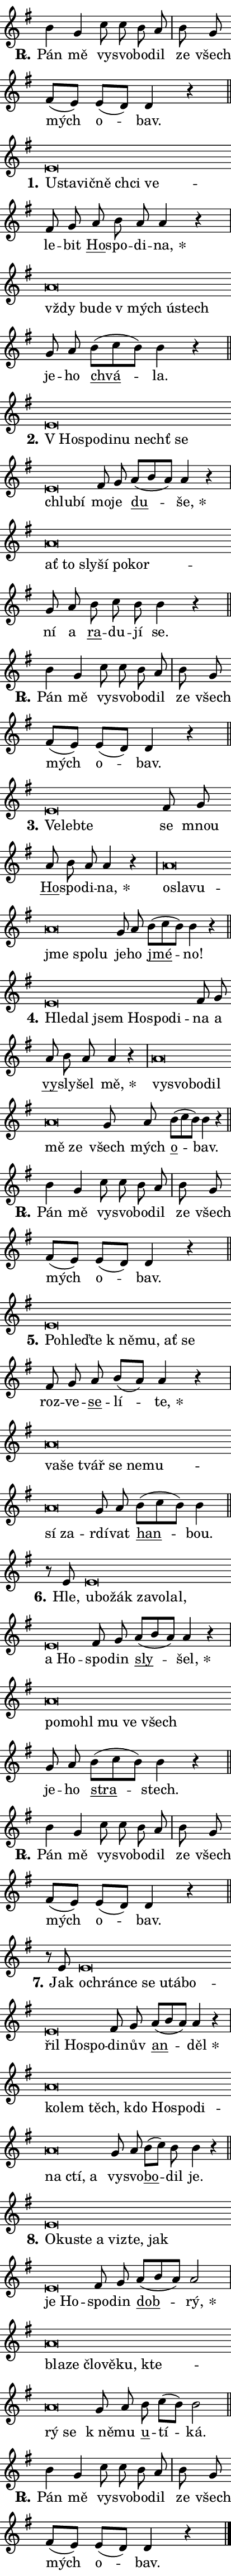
\version "2.22.1"
\header { tagline = "" }
\paper {
  indent = 0\cm
  top-margin = 0\cm
  right-margin = 0\cm
  bottom-margin = 0\cm
  left-margin = 0\cm
  paper-width = 7\cm
  page-breaking = #ly:one-page-breaking
  system-system-spacing.basic-distance = #11
  score-system-spacing.basic-distance = #11.3
  ragged-last = ##f
}


%% Author: Thomas Morley
%% https://lists.gnu.org/archive/html/lilypond-user/2020-05/msg00002.html
#(define (line-position grob)
"Returns position of @var[grob} in current system:
   @code{'start}, if at first time-step
   @code{'end}, if at last time-step
   @code{'middle} otherwise
"
  (let* ((col (ly:item-get-column grob))
         (ln (ly:grob-object col 'left-neighbor))
         (rn (ly:grob-object col 'right-neighbor))
         (col-to-check-left (if (ly:grob? ln) ln col))
         (col-to-check-right (if (ly:grob? rn) rn col))
         (break-dir-left
           (and
             (ly:grob-property col-to-check-left 'non-musical #f)
             (ly:item-break-dir col-to-check-left)))
         (break-dir-right
           (and
             (ly:grob-property col-to-check-right 'non-musical #f)
             (ly:item-break-dir col-to-check-right))))
        (cond ((eqv? 1 break-dir-left) 'start)
              ((eqv? -1 break-dir-right) 'end)
              (else 'middle))))

#(define (tranparent-at-line-position vctor)
  (lambda (grob)
  "Relying on @code{line-position} select the relevant enry from @var{vctor}.
Used to determine transparency,"
    (case (line-position grob)
      ((end) (not (vector-ref vctor 0)))
      ((middle) (not (vector-ref vctor 1)))
      ((start) (not (vector-ref vctor 2))))))

noteHeadBreakVisibility =
#(define-music-function (break-visibility)(vector?)
"Makes @code{NoteHead}s transparent relying on @var{break-visibility}"
#{
  \override NoteHead.transparent =
    #(tranparent-at-line-position break-visibility)
#})

#(define delete-ledgers-for-transparent-note-heads
  (lambda (grob)
    "Reads whether a @code{NoteHead} is transparent.
If so this @code{NoteHead} is removed from @code{'note-heads} from
@var{grob}, which is supposed to be @code{LedgerLineSpanner}.
As a result ledgers are not printed for this @code{NoteHead}"
    (let* ((nhds-array (ly:grob-object grob 'note-heads))
           (nhds-list
             (if (ly:grob-array? nhds-array)
                 (ly:grob-array->list nhds-array)
                 '()))
           ;; Relies on the transparent-property being done before
           ;; Staff.LedgerLineSpanner.after-line-breaking is executed.
           ;; This is fragile ...
           (to-keep
             (remove
               (lambda (nhd)
                 (ly:grob-property nhd 'transparent #f))
               nhds-list)))
      ;; TODO find a better method to iterate over grob-arrays, similiar
      ;; to filter/remove etc for lists
      ;; For now rebuilt from scratch
      (set! (ly:grob-object grob 'note-heads)  '())
      (for-each
        (lambda (nhd)
          (ly:pointer-group-interface::add-grob grob 'note-heads nhd))
        to-keep))))

hideNotes = {
  \noteHeadBreakVisibility #begin-of-line-visible
}
unHideNotes = {
  \noteHeadBreakVisibility #all-visible
}

% work-around for resetting accidentals
% https://lilypond.org/doc/v2.23/Documentation/notation/displaying-rhythms#unmetered-music
cadenzaMeasure = {
  \cadenzaOff
  \partial 1024 s1024
  \cadenzaOn
}

#(define-markup-command (accent layout props text) (markup?)
  "Underline accented syllable"
  (interpret-markup layout props
    #{\markup \override #'(offset . 4.3) \underline { #text }#}))

responsum = \markup \concat {
  "R" \hspace #-1.05 \path #0.1 #'((moveto 0 0.07) (lineto 0.9 0.8)) \hspace #0.05 "."
}

\layout {
    \context {
        \Staff
        \remove "Time_signature_engraver"
        \override LedgerLineSpanner.after-line-breaking = #delete-ledgers-for-transparent-note-heads
    }
    \context {
        \Voice {
            \override NoteHead.output-attributes = #'((class . "notehead"))
            \override Hairpin.height = #0.55
        }
    }
    \context {
        \Lyrics {
            \override StanzaNumber.output-attributes = #'((class . "stanzanumber"))
            \override LyricSpace.minimum-distance = #0.9
            \override LyricText.font-name = #"TeX Gyre Schola"
            \override LyricText.font-size = 1
            \override StanzaNumber.font-name = #"TeX Gyre Schola Bold"
            \override StanzaNumber.font-size = 1
        }
    }
}

% magnetic-lyrics.ily
%
%   written by
%     Jean Abou Samra <jean@abou-samra.fr>
%     Werner Lemberg <wl@gnu.org>
%
%   adapted by
%     Jiri Hon <jiri.hon@gmail.com>
%
% Version 2022-Apr-15

% https://www.mail-archive.com/lilypond-user@gnu.org/msg149350.html

#(define (Left_hyphen_pointer_engraver context)
   "Collect syllable-hyphen-syllable occurrences in lyrics and store
them in properties.  This engraver only looks to the left.  For
example, if the lyrics input is @code{foo -- bar}, it does the
following.

@itemize @bullet
@item
Set the @code{text} property of the @code{LyricHyphen} grob between
@q{foo} and @q{bar} to @code{foo}.

@item
Set the @code{left-hyphen} property of the @code{LyricText} grob with
text @q{foo} to the @code{LyricHyphen} grob between @q{foo} and
@q{bar}.
@end itemize

Use this auxiliary engraver in combination with the
@code{lyric-@/text::@/apply-@/magnetic-@/offset!} hook."
   (let ((hyphen #f)
         (text #f))
     (make-engraver
      (acknowledgers
       ((lyric-syllable-interface engraver grob source-engraver)
        (set! text grob)))
      (end-acknowledgers
       ((lyric-hyphen-interface engraver grob source-engraver)
        ;(when (not (grob::has-interface grob 'lyric-space-interface))
          (set! hyphen grob)));)
      ((stop-translation-timestep engraver)
       (when (and text hyphen)
         (ly:grob-set-object! text 'left-hyphen hyphen))
       (set! text #f)
       (set! hyphen #f)))))

#(define (lyric-text::apply-magnetic-offset! grob)
   "If the space between two syllables is less than the value in
property @code{LyricText@/.details@/.squash-threshold}, move the right
syllable to the left so that it gets concatenated with the left
syllable.

Use this function as a hook for
@code{LyricText@/.after-@/line-@/breaking} if the
@code{Left_@/hyphen_@/pointer_@/engraver} is active."
   (let ((hyphen (ly:grob-object grob 'left-hyphen #f)))
     (when hyphen
       (let ((left-text (ly:spanner-bound hyphen LEFT)))
         (when (grob::has-interface left-text 'lyric-syllable-interface)
           (let* ((common (ly:grob-common-refpoint grob left-text X))
                  (this-x-ext (ly:grob-extent grob common X))
                  (left-x-ext
                   (begin
                     ;; Trigger magnetism for left-text.
                     (ly:grob-property left-text 'after-line-breaking)
                     (ly:grob-extent left-text common X)))
                  ;; `delta` is the gap width between two syllables.
                  (delta (- (interval-start this-x-ext)
                            (interval-end left-x-ext)))
                  (details (ly:grob-property grob 'details))
                  (threshold (assoc-get 'squash-threshold details 0.2)))
             (when (< delta threshold)
               (let* (;; We have to manipulate the input text so that
                      ;; ligatures crossing syllable boundaries are not
                      ;; disabled.  For languages based on the Latin
                      ;; script this is essentially a beautification.
                      ;; However, for non-Western scripts it can be a
                      ;; necessity.
                      (lt (ly:grob-property left-text 'text))
                      (rt (ly:grob-property grob 'text))
                      (is-space (grob::has-interface hyphen 'lyric-space-interface))
                      (space (if is-space " " ""))
                      (space-markup (grob-interpret-markup grob " "))
                      (space-size (interval-length (ly:stencil-extent space-markup X)))
                      (extra-delta (if is-space space-size 0))
                      ;; Append new syllable.
                      (ltrt-space (if (and (string? lt) (string? rt))
                                (string-append lt space rt)
                                (make-concat-markup (list lt space rt))))
                      ;; Right-align `ltrt` to the right side.
                      (ltrt-space-markup (grob-interpret-markup
                               grob
                               (make-translate-markup
                                (cons (interval-length this-x-ext) 0)
                                (make-right-align-markup ltrt-space)))))
                 (begin
                   ;; Don't print `left-text`.
                   (ly:grob-set-property! left-text 'stencil #f)
                   ;; Set text and stencil (which holds all collected
                   ;; syllables so far) and shift it to the left.
                   (ly:grob-set-property! grob 'text ltrt-space)
                   (ly:grob-set-property! grob 'stencil ltrt-space-markup)
                   (ly:grob-translate-axis! grob (- (- delta extra-delta)) X))))))))))


#(define (lyric-hyphen::displace-bounds-first grob)
   ;; Make very sure this callback isn't triggered too early.
   (let ((left (ly:spanner-bound grob LEFT))
         (right (ly:spanner-bound grob RIGHT)))
     (ly:grob-property left 'after-line-breaking)
     (ly:grob-property right 'after-line-breaking)
     (ly:lyric-hyphen::print grob)))

squashThreshold = #0.4

\layout {
  \context {
    \Lyrics
    \consists #Left_hyphen_pointer_engraver
    \override LyricText.after-line-breaking =
      #lyric-text::apply-magnetic-offset!
    \override LyricHyphen.stencil = #lyric-hyphen::displace-bounds-first
    \override LyricText.details.squash-threshold = \squashThreshold
    \override LyricHyphen.minimum-distance = 0
    \override LyricHyphen.minimum-length = \squashThreshold
  }
}

squash = \override LyricText.details.squash-threshold = 9999
unSquash = \override LyricText.details.squash-threshold = \squashThreshold

left = \override LyricText.self-alignment-X = #LEFT
unLeft = \revert LyricText.self-alignment-X

starOffset = #(lambda (grob) 
                (let ((x_offset (ly:self-alignment-interface::aligned-on-x-parent grob)))
                  (if (= x_offset 0) 0 (+ x_offset 1.2))))

star = #(define-music-function (syllable)(string?)
"Append star separator at the end of a syllable"
#{
  \once \override LyricText.X-offset = #starOffset
  \lyricmode { \markup {
    #syllable
    \override #'((font-name . "TeX Gyre Schola Bold")) \hspace #0.2 \lower #0.65 \larger "*"
  } }
#})

starAccent = #(define-music-function (syllable)(string?)
"Append star separator at the end of a syllable and make accent"
#{
  \once \override LyricText.X-offset = #starOffset
  \lyricmode { \markup {
    \accent #syllable
    \override #'((font-name . "TeX Gyre Schola Bold")) \hspace #0.2 \lower #0.65 \larger "*"
  } }
#})

breath = #(define-music-function (syllable)(string?)
"Append breathing indicator at the end of a syllable"
#{
  \lyricmode { \markup { #syllable "+" } }
#})

optionalBreath = #(define-music-function (syllable)(string?)
"Append optional breathing indicator at the end of a syllable"
#{
  \lyricmode { \markup { #syllable "(+)" } }
#})


\score {
    <<
        \new Voice = "melody" { \cadenzaOn \key g \major \relative { b'4 g c8 c b a \cadenzaMeasure \bar "|" b g \bar "" fis[( e)] \bar "" e[( d)] d4 r \cadenzaMeasure \bar "||" \break } }
        \new Lyrics \lyricsto "melody" { \lyricmode { \set stanza = \responsum
Pán mě vy -- svo -- bo -- dil ze všech mých o -- bav. } }
    >>
    \layout {}
}

\score {
    <<
        \new Voice = "melody" { \cadenzaOn \key g \major \relative { e'\breve*1/16 \hideNotes \breve*1/16 \bar "" \breve*1/16 \bar "" \breve*1/16 \bar "" \breve*1/16 \breve*1/16 \bar "" \unHideNotes fis8 g \bar "" a b a a4 r \cadenzaMeasure \bar "|" a\breve*1/16 \hideNotes \breve*1/16 \bar "" \breve*1/16 \bar "" \breve*1/16 \bar "" \breve*1/16 \breve*1/16 \bar "" \unHideNotes g8 a \bar "" b[( c b)] b4 r \cadenzaMeasure \bar "||" \break } }
        \new Lyrics \lyricsto "melody" { \lyricmode { \set stanza = "1."
\left U -- \squash sta -- vič -- ně chci ve -- \unLeft \unSquash le -- bit \markup \accent Ho -- spo -- di -- \star na, \left vždy \squash bu -- de "v mých" ú -- stech \unLeft \unSquash je -- ho \markup \accent chvá -- la. } }
    >>
    \layout {}
}

\score {
    <<
        \new Voice = "melody" { \cadenzaOn \key g \major \relative { e'\breve*1/16 \hideNotes \breve*1/16 \bar "" \breve*1/16 \bar "" \breve*1/16 \bar "" \breve*1/16 \bar "" \breve*1/16 \bar "" \breve*1/16 \breve*1/16 \bar "" \unHideNotes fis8 g \bar "" a[( b a)] a4 r \cadenzaMeasure \bar "|" a\breve*1/16 \hideNotes \breve*1/16 \bar "" \breve*1/16 \bar "" \breve*1/16 \bar "" \breve*1/16 \breve*1/16 \bar "" \unHideNotes g8 a \bar "" b c b b4 r \cadenzaMeasure \bar "||" \break } }
        \new Lyrics \lyricsto "melody" { \lyricmode { \set stanza = "2."
\left "V Ho" -- \squash spo -- di -- nu nechť se chlu -- bí \unLeft \unSquash mo -- je \markup \accent du -- \star še, \left ať \squash to sly -- ší po -- kor -- \unLeft \unSquash ní a \markup \accent ra -- du -- jí se. } }
    >>
    \layout {}
}

\score {
    <<
        \new Voice = "melody" { \cadenzaOn \key g \major \relative { b'4 g c8 c b a \cadenzaMeasure \bar "|" b g \bar "" fis[( e)] \bar "" e[( d)] d4 r \cadenzaMeasure \bar "||" \break } }
        \new Lyrics \lyricsto "melody" { \lyricmode { \set stanza = \responsum
Pán mě vy -- svo -- bo -- dil ze všech mých o -- bav. } }
    >>
    \layout {}
}

\score {
    <<
        \new Voice = "melody" { \cadenzaOn \key g \major \relative { e'\breve*1/16 \hideNotes \breve*1/16 \breve*1/16 \bar "" \unHideNotes fis8 g \bar "" a b a a4 r \cadenzaMeasure \bar "|" a\breve*1/16 \hideNotes \breve*1/16 \bar "" \breve*1/16 \bar "" \breve*1/16 \bar "" \breve*1/16 \breve*1/16 \bar "" \unHideNotes g8 a \bar "" b[( c b)] b4 r \cadenzaMeasure \bar "||" \break } }
        \new Lyrics \lyricsto "melody" { \lyricmode { \set stanza = "3."
\left Ve -- \squash leb -- te \unLeft \unSquash se mnou \markup \accent Ho -- spo -- di -- \star na, \left o -- \squash sla -- vu -- jme spo -- lu \unLeft \unSquash je -- ho \markup \accent jmé -- no! } }
    >>
    \layout {}
}

\score {
    <<
        \new Voice = "melody" { \cadenzaOn \key g \major \relative { e'\breve*1/16 \hideNotes \breve*1/16 \bar "" \breve*1/16 \bar "" \breve*1/16 \bar "" \breve*1/16 \breve*1/16 \bar "" \unHideNotes fis8 g \bar "" a b a a4 r \cadenzaMeasure \bar "|" a\breve*1/16 \hideNotes \breve*1/16 \bar "" \breve*1/16 \bar "" \breve*1/16 \bar "" \breve*1/16 \breve*1/16 \bar "" \unHideNotes g8 a \bar "" b[( c b)] b4 r \cadenzaMeasure \bar "||" \break } }
        \new Lyrics \lyricsto "melody" { \lyricmode { \set stanza = "4."
\left Hle -- \squash dal jsem Ho -- spo -- di -- \unLeft \unSquash na a \markup \accent vy -- sly -- šel \star mě, \left vy -- \squash svo -- bo -- dil mě ze \unLeft \unSquash všech mých \markup \accent o -- bav. } }
    >>
    \layout {}
}

\score {
    <<
        \new Voice = "melody" { \cadenzaOn \key g \major \relative { b'4 g c8 c b a \cadenzaMeasure \bar "|" b g \bar "" fis[( e)] \bar "" e[( d)] d4 r \cadenzaMeasure \bar "||" \break } }
        \new Lyrics \lyricsto "melody" { \lyricmode { \set stanza = \responsum
Pán mě vy -- svo -- bo -- dil ze všech mých o -- bav. } }
    >>
    \layout {}
}

\score {
    <<
        \new Voice = "melody" { \cadenzaOn \key g \major \relative { e'\breve*1/16 \hideNotes \breve*1/16 \bar "" \breve*1/16 \bar "" \breve*1/16 \bar "" \breve*1/16 \bar "" \breve*1/16 \breve*1/16 \bar "" \unHideNotes fis8 g \bar "" a b[( a)] a4 r \cadenzaMeasure \bar "|" a\breve*1/16 \hideNotes \breve*1/16 \bar "" \breve*1/16 \bar "" \breve*1/16 \bar "" \breve*1/16 \bar "" \breve*1/16 \bar "" \breve*1/16 \breve*1/16 \bar "" \unHideNotes g8 a \bar "" b[( c b)] b4 \cadenzaMeasure \bar "||" \break } }
        \new Lyrics \lyricsto "melody" { \lyricmode { \set stanza = "5."
\left Po -- \squash hleď -- te "k ně" -- mu, ať se \unLeft \unSquash roz -- ve -- \markup \accent se -- lí -- \star te, \left va -- \squash še tvář se ne -- mu -- sí za -- \unLeft \unSquash rdí -- vat \markup \accent han -- bou. } }
    >>
    \layout {}
}

\score {
    <<
        \new Voice = "melody" { \cadenzaOn \key g \major \relative { r8 e'8 e\breve*1/16 \hideNotes \breve*1/16 \bar "" \breve*1/16 \bar "" \breve*1/16 \bar "" \breve*1/16 \bar "" \breve*1/16 \bar "" \breve*1/16 \breve*1/16 \bar "" \unHideNotes fis8 g \bar "" a[( b a)] a4 r \cadenzaMeasure \bar "|" a\breve*1/16 \hideNotes \breve*1/16 \bar "" \breve*1/16 \bar "" \breve*1/16 \bar "" \breve*1/16 \breve*1/16 \bar "" \unHideNotes g8 a \bar "" b[( c b)] b4 r \cadenzaMeasure \bar "||" \break } }
        \new Lyrics \lyricsto "melody" { \lyricmode { \set stanza = "6."
Hle, \left u -- \squash bo -- žák za -- vo -- lal, a Ho -- \unLeft \unSquash spo -- din \markup \accent sly -- \star šel, \left po -- \squash mo -- hl mu ve všech \unLeft \unSquash je -- ho \markup \accent stra -- stech. } }
    >>
    \layout {}
}

\score {
    <<
        \new Voice = "melody" { \cadenzaOn \key g \major \relative { b'4 g c8 c b a \cadenzaMeasure \bar "|" b g \bar "" fis[( e)] \bar "" e[( d)] d4 r \cadenzaMeasure \bar "||" \break } }
        \new Lyrics \lyricsto "melody" { \lyricmode { \set stanza = \responsum
Pán mě vy -- svo -- bo -- dil ze všech mých o -- bav. } }
    >>
    \layout {}
}

\score {
    <<
        \new Voice = "melody" { \cadenzaOn \key g \major \relative { r8 e'8 e\breve*1/16 \hideNotes \breve*1/16 \bar "" \breve*1/16 \bar "" \breve*1/16 \bar "" \breve*1/16 \bar "" \breve*1/16 \bar "" \breve*1/16 \bar "" \breve*1/16 \bar "" \breve*1/16 \breve*1/16 \bar "" \unHideNotes fis8 g \bar "" a[( b a)] a4 r \cadenzaMeasure \bar "|" a\breve*1/16 \hideNotes \breve*1/16 \bar "" \breve*1/16 \bar "" \breve*1/16 \bar "" \breve*1/16 \bar "" \breve*1/16 \bar "" \breve*1/16 \bar "" \breve*1/16 \bar "" \breve*1/16 \breve*1/16 \bar "" \unHideNotes g8 a \bar "" b[( c)] b b4 r \cadenzaMeasure \bar "||" \break } }
        \new Lyrics \lyricsto "melody" { \lyricmode { \set stanza = "7."
Jak \left o -- \squash chrán -- ce se u -- tá -- bo -- řil Ho -- spo -- \unLeft \unSquash di -- nův \markup \accent an -- \star děl \left ko -- \squash lem těch, kdo Ho -- spo -- di -- na ctí, a \unLeft \unSquash vy -- svo -- \markup \accent bo -- dil je. } }
    >>
    \layout {}
}

\score {
    <<
        \new Voice = "melody" { \cadenzaOn \key g \major \relative { e'\breve*1/16 \hideNotes \breve*1/16 \bar "" \breve*1/16 \bar "" \breve*1/16 \bar "" \breve*1/16 \bar "" \breve*1/16 \bar "" \breve*1/16 \bar "" \breve*1/16 \breve*1/16 \bar "" \unHideNotes fis8 g \bar "" a[( b a)] a2 \cadenzaMeasure \bar "|" a\breve*1/16 \hideNotes \breve*1/16 \bar "" \breve*1/16 \bar "" \breve*1/16 \bar "" \breve*1/16 \bar "" \breve*1/16 \bar "" \breve*1/16 \breve*1/16 \bar "" \unHideNotes g8 a \bar "" b c[( b)] b2 \cadenzaMeasure \bar "||" \break } }
        \new Lyrics \lyricsto "melody" { \lyricmode { \set stanza = "8."
\left O -- \squash ku -- ste a vi -- zte, jak je Ho -- \unLeft \unSquash spo -- din \markup \accent dob -- \star rý, \left bla -- \squash ze člo -- vě -- ku, kte -- rý se \unLeft \unSquash "k ně" -- mu \markup \accent u -- tí -- ká. } }
    >>
    \layout {}
}

\score {
    <<
        \new Voice = "melody" { \cadenzaOn \key g \major \relative { b'4 g c8 c b a \cadenzaMeasure \bar "|" b g \bar "" fis[( e)] \bar "" e[( d)] d4 r \cadenzaMeasure \bar "||" \break } \bar "|." }
        \new Lyrics \lyricsto "melody" { \lyricmode { \set stanza = \responsum
Pán mě vy -- svo -- bo -- dil ze všech mých o -- bav. } }
    >>
    \layout {}
}
